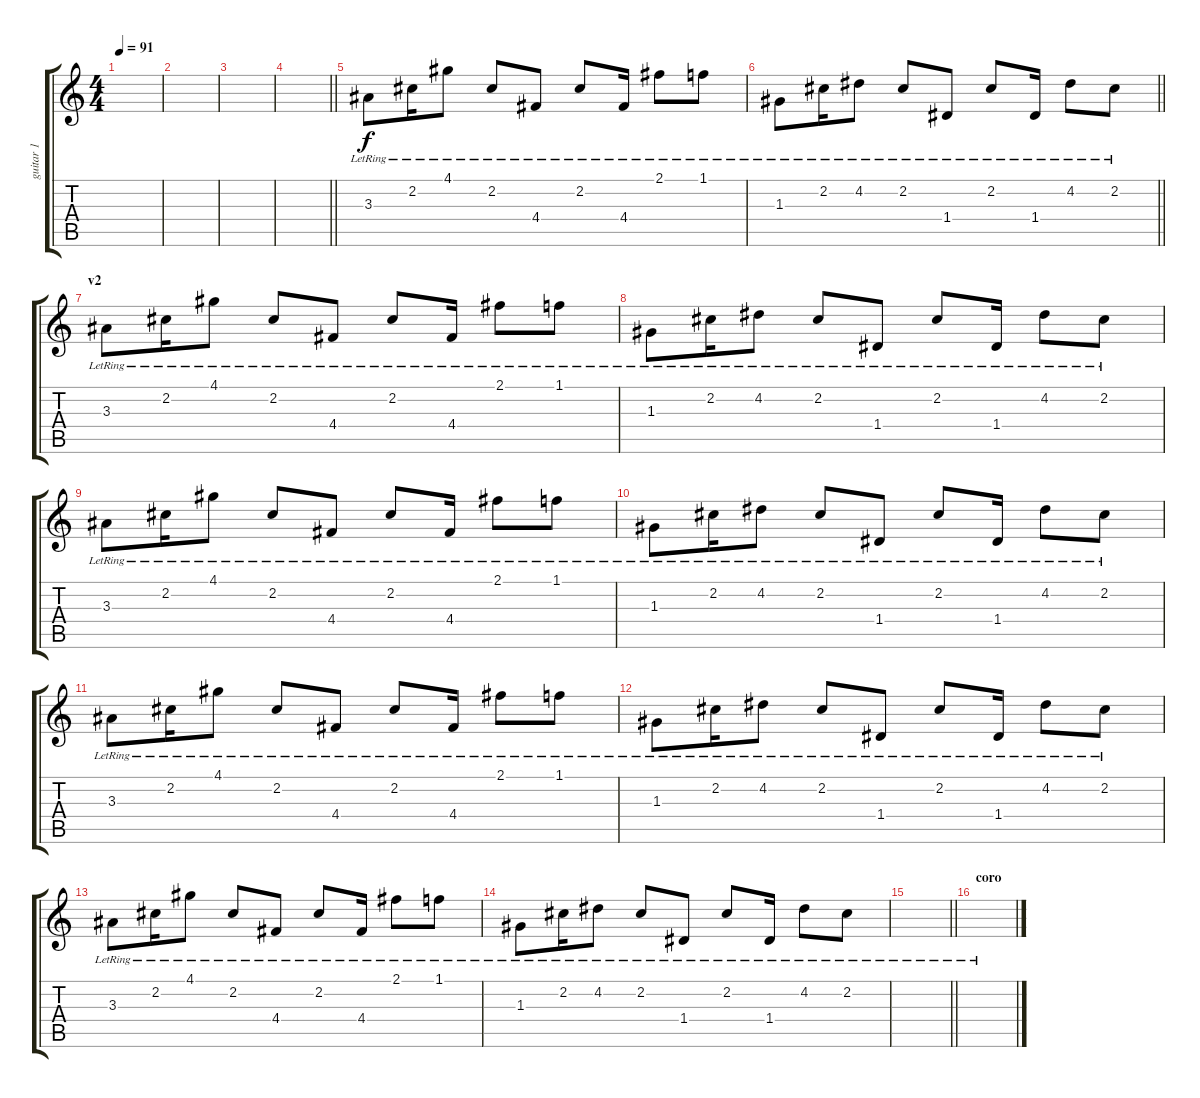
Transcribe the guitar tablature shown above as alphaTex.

\track ("guitar 1" "guitar 1") {instrument electricguitarjazz}
\staff {score tabs}
\tuning (E4 B3 G3 D3 A2 E2) {hide}
\ts (4 4)
\tempo 91
\clef g2
\ks c
|
|
|
\barLineRight lightlight
|
3.3{lr}.8 2.2{lr}.16 4.1{lr}.8 2.2{lr}.8 4.4{lr}.8 2.2{lr}.8 4.4{lr}.16 2.1{lr}.8 1.1{lr}.8 |
\barLineRight lightlight
1.3{lr}.8 2.2{lr}.16 4.2{lr}.8 2.2{lr}.8 1.4{lr}.8 2.2{lr}.8 1.4{lr}.16 4.2{lr}.8 2.2{lr}.8 |
\section ("" "v2")
3.3{lr}.8 2.2{lr}.16 4.1{lr}.8 2.2{lr}.8 4.4{lr}.8 2.2{lr}.8 4.4{lr}.16 2.1{lr}.8 1.1{lr}.8 |
1.3{lr}.8 2.2{lr}.16 4.2{lr}.8 2.2{lr}.8 1.4{lr}.8 2.2{lr}.8 1.4{lr}.16 4.2{lr}.8 2.2{lr}.8 |
3.3{lr}.8 2.2{lr}.16 4.1{lr}.8 2.2{lr}.8 4.4{lr}.8 2.2{lr}.8 4.4{lr}.16 2.1{lr}.8 1.1{lr}.8 |
1.3{lr}.8 2.2{lr}.16 4.2{lr}.8 2.2{lr}.8 1.4{lr}.8 2.2{lr}.8 1.4{lr}.16 4.2{lr}.8 2.2{lr}.8 |
3.3{lr}.8 2.2{lr}.16 4.1{lr}.8 2.2{lr}.8 4.4{lr}.8 2.2{lr}.8 4.4{lr}.16 2.1{lr}.8 1.1{lr}.8 |
1.3{lr}.8 2.2{lr}.16 4.2{lr}.8 2.2{lr}.8 1.4{lr}.8 2.2{lr}.8 1.4{lr}.16 4.2{lr}.8 2.2{lr}.8 |
3.3{lr}.8 2.2{lr}.16 4.1{lr}.8 2.2{lr}.8 4.4{lr}.8 2.2{lr}.8 4.4{lr}.16 2.1{lr}.8 1.1{lr}.8 |
1.3{lr}.8 2.2{lr}.16 4.2{lr}.8 2.2{lr}.8 1.4{lr}.8 2.2{lr}.8 1.4{lr}.16 4.2{lr}.8 2.2{lr}.8 |
\barLineRight lightlight
|
\section ("" "coro")
